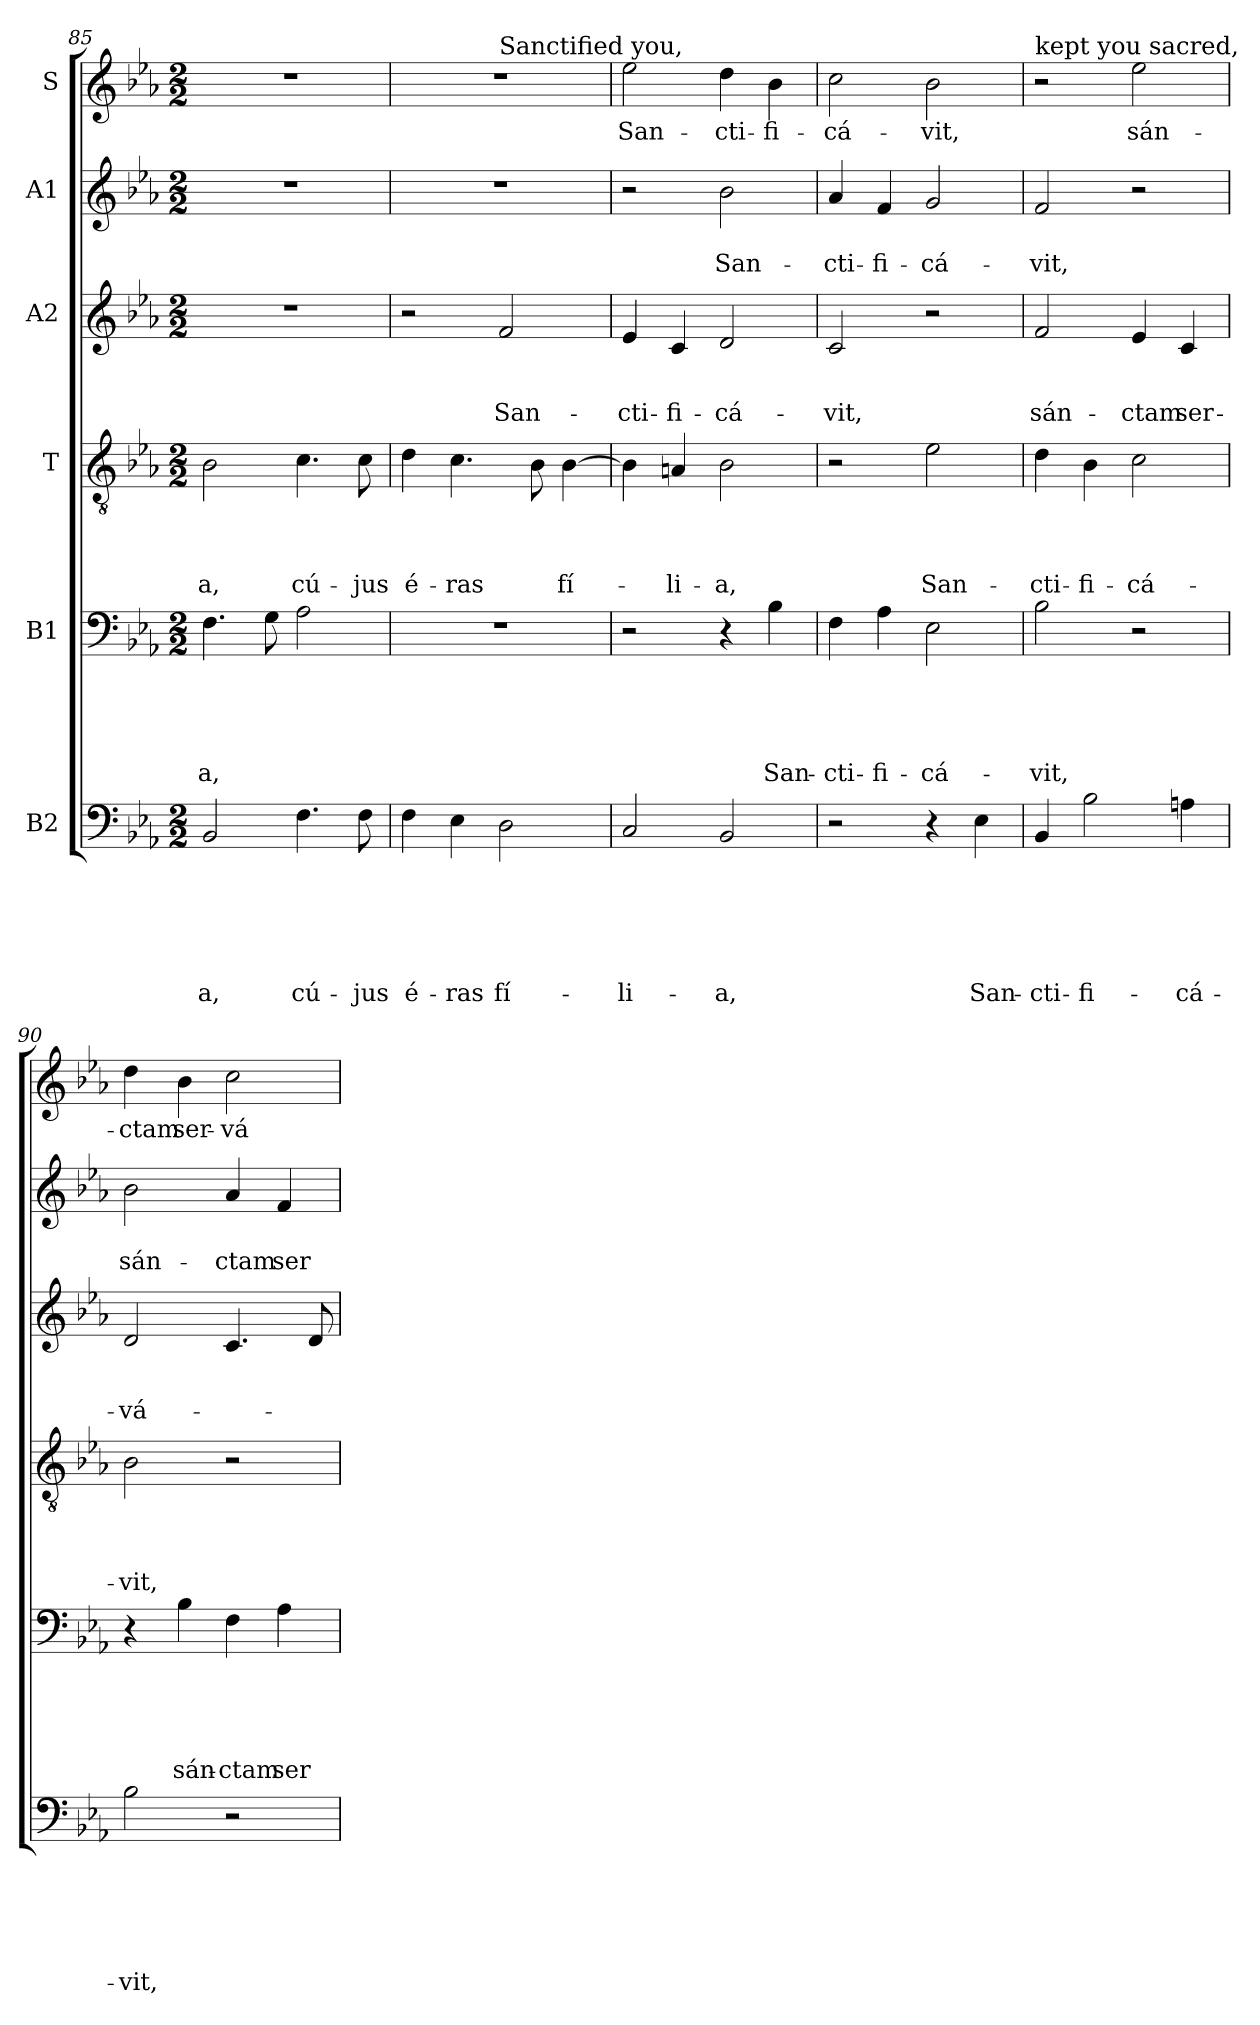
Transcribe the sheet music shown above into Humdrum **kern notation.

**kern	**text	**text	**text	**text	**text	**text	**kern	**text	**text	**text	**text	**text	**kern	**text	**text	**text	**text	**kern	**text	**text	**text	**kern	**text	**text	**kern	**text
*part6	*part6	*part6	*part6	*part6	*part6	*part6	*part5	*part5	*part5	*part5	*part5	*part5	*part4	*part4	*part4	*part4	*part4	*part3	*part3	*part3	*part3	*part2	*part2	*part2	*part1	*part1
*staff6	*staff6	*staff6	*staff6	*staff6	*staff6	*staff6	*staff5	*staff5	*staff5	*staff5	*staff5	*staff5	*staff4	*staff4	*staff4	*staff4	*staff4	*staff3	*staff3	*staff3	*staff3	*staff2	*staff2	*staff2	*staff1	*staff1
*I"B2	*	*	*	*	*	*	*I"B1	*	*	*	*	*	*I"T	*	*	*	*	*I"A2	*	*	*	*I"A1	*	*	*I"S	*
*clefF4	*	*	*	*	*	*	*clefF4	*	*	*	*	*	*clefGv2	*	*	*	*	*clefG2	*	*	*	*clefG2	*	*	*clefG2	*
*k[b-e-a-]	*	*	*	*	*	*	*k[b-e-a-]	*	*	*	*	*	*k[b-e-a-]	*	*	*	*	*k[b-e-a-]	*	*	*	*k[b-e-a-]	*	*	*k[b-e-a-]	*
*E-:	*	*	*	*	*	*	*E-:	*	*	*	*	*	*E-:	*	*	*	*	*E-:	*	*	*	*E-:	*	*	*E-:	*
*M2/2	*	*	*	*	*	*	*M2/2	*	*	*	*	*	*M2/2	*	*	*	*	*M2/2	*	*	*	*M2/2	*	*	*M2/2	*
=85	=85	=85	=85	=85	=85	=85	=85	=85	=85	=85	=85	=85	=85	=85	=85	=85	=85	=85	=85	=85	=85	=85	=85	=85	=85	=85
!	!	!	!	!	!	!LO:LY:b	!	!	!	!	!	!LO:LY:b	!	!	!	!	!LO:LY:b	!	!	!	!	!	!	!	!	!
2BB-/	.	.	.	.	.	-a,	4.F\	.	.	.	.	-a,	2B-\	.	.	.	-a,	1r	.	.	.	1r	.	.	1r	.
.	.	.	.	.	.	.	8G\	.	.	.	.	.	.	.	.	.	.	.	.	.	.	.	.	.	.	.
!	!	!	!	!	!	!LO:LY:b	!	!	!	!	!	!	!	!	!	!	!LO:LY:b	!	!	!	!	!	!	!	!	!
4.F\	.	.	.	.	.	cú-	2A-\	.	.	.	.	.	4.c\	.	.	.	cú-	.	.	.	.	.	.	.	.	.
!	!	!	!	!	!	!LO:LY:b	!	!	!	!	!	!	!	!	!	!	!LO:LY:b	!	!	!	!	!	!	!	!	!
8F\	.	.	.	.	.	-jus	.	.	.	.	.	.	8c\	.	.	.	-jus	.	.	.	.	.	.	.	.	.
=86	=86	=86	=86	=86	=86	=86	=86	=86	=86	=86	=86	=86	=86	=86	=86	=86	=86	=86	=86	=86	=86	=86	=86	=86	=86	=86
!	!	!	!	!	!	!LO:LY:b	!	!	!	!	!	!	!	!	!	!	!LO:LY:b	!	!	!	!	!	!	!	!	!
*	*	*	*	*	*	*	*	*	*	*	*	*	*	*	*	*	*	*	*	*	*	*	*	*	*^	*
4F\	.	.	.	.	.	é-	1r	.	.	.	.	.	4d\	.	.	.	é-	2r	.	.	.	1r	.	.	1r	2ryy	.
!	!	!	!	!	!	!LO:LY:b	!	!	!	!	!	!	!	!	!	!	!LO:LY:b	!	!	!	!	!	!	!	!	!	!
4E-\	.	.	.	.	.	-ras	.	.	.	.	.	.	4.c\	.	.	.	-ras	.	.	.	.	.	.	.	.	.	.
!	!	!	!	!	!	!	!	!	!	!	!	!	!	!	!	!	!	!	!	!	!	!	!	!	!	!LO:TX:a:t=Sanctified you,	!
!	!	!	!	!	!	!LO:LY:b	!	!	!	!	!	!	!	!	!	!	!	!	!	!	!LO:LY:b	!	!	!	!	!	!
2D\	.	.	.	.	.	fí-	.	.	.	.	.	.	.	.	.	.	.	2f/	.	.	San-	.	.	.	.	2ryy	.
.	.	.	.	.	.	.	.	.	.	.	.	.	8B-\	.	.	.	.	.	.	.	.	.	.	.	.	.	.
!	!	!	!	!	!	!	!	!	!	!	!	!	!	!	!	!	!LO:LY:b	!	!	!	!	!	!	!	!	!	!
.	.	.	.	.	.	.	.	.	.	.	.	.	[4B-\	.	.	.	fí-	.	.	.	.	.	.	.	.	.	.
=87	=87	=87	=87	=87	=87	=87	=87	=87	=87	=87	=87	=87	=87	=87	=87	=87	=87	=87	=87	=87	=87	=87	=87	=87	=87	=87	=87
!	!	!	!	!	!	!LO:LY:b	!	!	!	!	!	!	!	!	!	!	!	!	!	!	!LO:LY:b	!	!	!	!	!	!LO:LY:b
*	*	*	*	*	*	*	*	*	*	*	*	*	*	*	*	*	*	*	*	*	*	*	*	*	*v	*v	*
2C/	.	.	.	.	.	-li-	2r	.	.	.	.	.	4B-\]	.	.	.	.	4e-/	.	.	-cti-	2r	.	.	2ee-\	San-
!	!	!	!	!	!	!	!	!	!	!	!	!	!	!	!	!	!LO:LY:b	!	!	!	!LO:LY:b	!	!	!	!	!
.	.	.	.	.	.	.	.	.	.	.	.	.	4Ani/	.	.	.	-li-	4c/	.	.	-fi-	.	.	.	.	.
!	!	!	!	!	!	!LO:LY:b	!	!	!	!	!	!	!	!	!	!	!LO:LY:b	!	!	!	!LO:LY:b	!	!	!LO:LY:b	!	!LO:LY:b
2BB-/	.	.	.	.	.	-a,	4r	.	.	.	.	.	2B-\	.	.	.	-a,	2d/	.	.	-cá-	2b-\	.	San-	4dd\	-cti-
!	!	!	!	!	!	!	!	!	!	!	!	!LO:LY:b	!	!	!	!	!	!	!	!	!	!	!	!	!	!LO:LY:b
.	.	.	.	.	.	.	4B-\	.	.	.	.	San-	.	.	.	.	.	.	.	.	.	.	.	.	4b-\	-fi-
=88	=88	=88	=88	=88	=88	=88	=88	=88	=88	=88	=88	=88	=88	=88	=88	=88	=88	=88	=88	=88	=88	=88	=88	=88	=88	=88
!	!	!	!	!	!	!	!	!	!	!	!	!LO:LY:b	!	!	!	!	!	!	!	!	!LO:LY:b	!	!	!LO:LY:b	!	!LO:LY:b
2r	.	.	.	.	.	.	4F\	.	.	.	.	-cti-	2r	.	.	.	.	2c/	.	.	-vit,	4a-/	.	-cti-	2cc\	-cá-
!	!	!	!	!	!	!	!	!	!	!	!	!LO:LY:b	!	!	!	!	!	!	!	!	!	!	!	!LO:LY:b	!	!
.	.	.	.	.	.	.	4A-\	.	.	.	.	-fi-	.	.	.	.	.	.	.	.	.	4f/	.	-fi-	.	.
!	!	!	!	!	!	!	!	!	!	!	!	!LO:LY:b	!	!	!	!	!LO:LY:b	!	!	!	!	!	!	!LO:LY:b	!	!LO:LY:b
4r	.	.	.	.	.	.	2E-\	.	.	.	.	-cá-	2e-\	.	.	.	San-	2r	.	.	.	2g/	.	-cá-	2b-\	-vit,
!	!	!	!	!	!	!LO:LY:b	!	!	!	!	!	!	!	!	!	!	!	!	!	!	!	!	!	!	!	!
4E-\	.	.	.	.	.	San-	.	.	.	.	.	.	.	.	.	.	.	.	.	.	.	.	.	.	.	.
!!LO:PB:g=z
=89	=89	=89	=89	=89	=89	=89	=89	=89	=89	=89	=89	=89	=89	=89	=89	=89	=89	=89	=89	=89	=89	=89	=89	=89	=89	=89
!	!	!	!	!	!	!	!	!	!	!	!	!	!	!	!	!	!	!	!	!	!	!	!	!	!LO:TX:a:t=kept you sacred,	!
!	!	!	!	!	!	!LO:LY:b	!	!	!	!	!	!LO:LY:b	!	!	!	!	!LO:LY:b	!	!	!	!LO:LY:b	!	!	!LO:LY:b	!	!
4BB-/	.	.	.	.	.	-cti-	2B-\	.	.	.	.	-vit,	4d\	.	.	.	-cti-	2f/	.	.	sán-	2f/	.	-vit,	2r	.
!	!	!	!	!	!	!LO:LY:b	!	!	!	!	!	!	!	!	!	!	!LO:LY:b	!	!	!	!	!	!	!	!	!
2B-\	.	.	.	.	.	-fi-	.	.	.	.	.	.	4B-\	.	.	.	-fi-	.	.	.	.	.	.	.	.	.
!	!	!	!	!	!	!	!	!	!	!	!	!	!	!	!	!	!LO:LY:b	!	!	!	!LO:LY:b	!	!	!	!	!LO:LY:b
.	.	.	.	.	.	.	2r	.	.	.	.	.	2c\	.	.	.	-cá-	4e-/	.	.	-ctam	2r	.	.	2ee-\	sán-
!	!	!	!	!	!	!LO:LY:b	!	!	!	!	!	!	!	!	!	!	!	!	!	!	!LO:LY:b	!	!	!	!	!
4Ani\	.	.	.	.	.	-cá-	.	.	.	.	.	.	.	.	.	.	.	4c/	.	.	ser-	.	.	.	.	.
=90	=90	=90	=90	=90	=90	=90	=90	=90	=90	=90	=90	=90	=90	=90	=90	=90	=90	=90	=90	=90	=90	=90	=90	=90	=90	=90
!	!	!	!	!	!	!LO:LY:b	!	!	!	!	!	!	!	!	!	!	!LO:LY:b	!	!	!	!LO:LY:b	!	!	!LO:LY:b	!	!LO:LY:b
2B-\	.	.	.	.	.	-vit,	4r	.	.	.	.	.	2B-\	.	.	.	-vit,	2d/	.	.	-vá-	2b-\	.	sán-	4dd\	-ctam
!	!	!	!	!	!	!	!	!	!	!	!	!LO:LY:b	!	!	!	!	!	!	!	!	!	!	!	!	!	!LO:LY:b
.	.	.	.	.	.	.	4B-\	.	.	.	.	sán-	.	.	.	.	.	.	.	.	.	.	.	.	4b-\	ser-
!	!	!	!	!	!	!	!	!	!	!	!	!LO:LY:b	!	!	!	!	!	!	!	!	!	!	!	!LO:LY:b	!	!LO:LY:b
2r	.	.	.	.	.	.	4F\	.	.	.	.	-ctam	2r	.	.	.	.	4.c/	.	.	.	4a-/	.	-ctam	2cc\	-vá-
!	!	!	!	!	!	!	!	!	!	!	!	!LO:LY:b	!	!	!	!	!	!	!	!	!	!	!	!LO:LY:b	!	!
.	.	.	.	.	.	.	4A-\	.	.	.	.	ser-	.	.	.	.	.	.	.	.	.	4f/	.	ser-	.	.
.	.	.	.	.	.	.	.	.	.	.	.	.	.	.	.	.	.	8d/	.	.	.	.	.	.	.	.
=	=	=	=	=	=	=	=	=	=	=	=	=	=	=	=	=	=	=	=	=	=	=	=	=	=	=
*-	*-	*-	*-	*-	*-	*-	*-	*-	*-	*-	*-	*-	*-	*-	*-	*-	*-	*-	*-	*-	*-	*-	*-	*-	*-	*-
